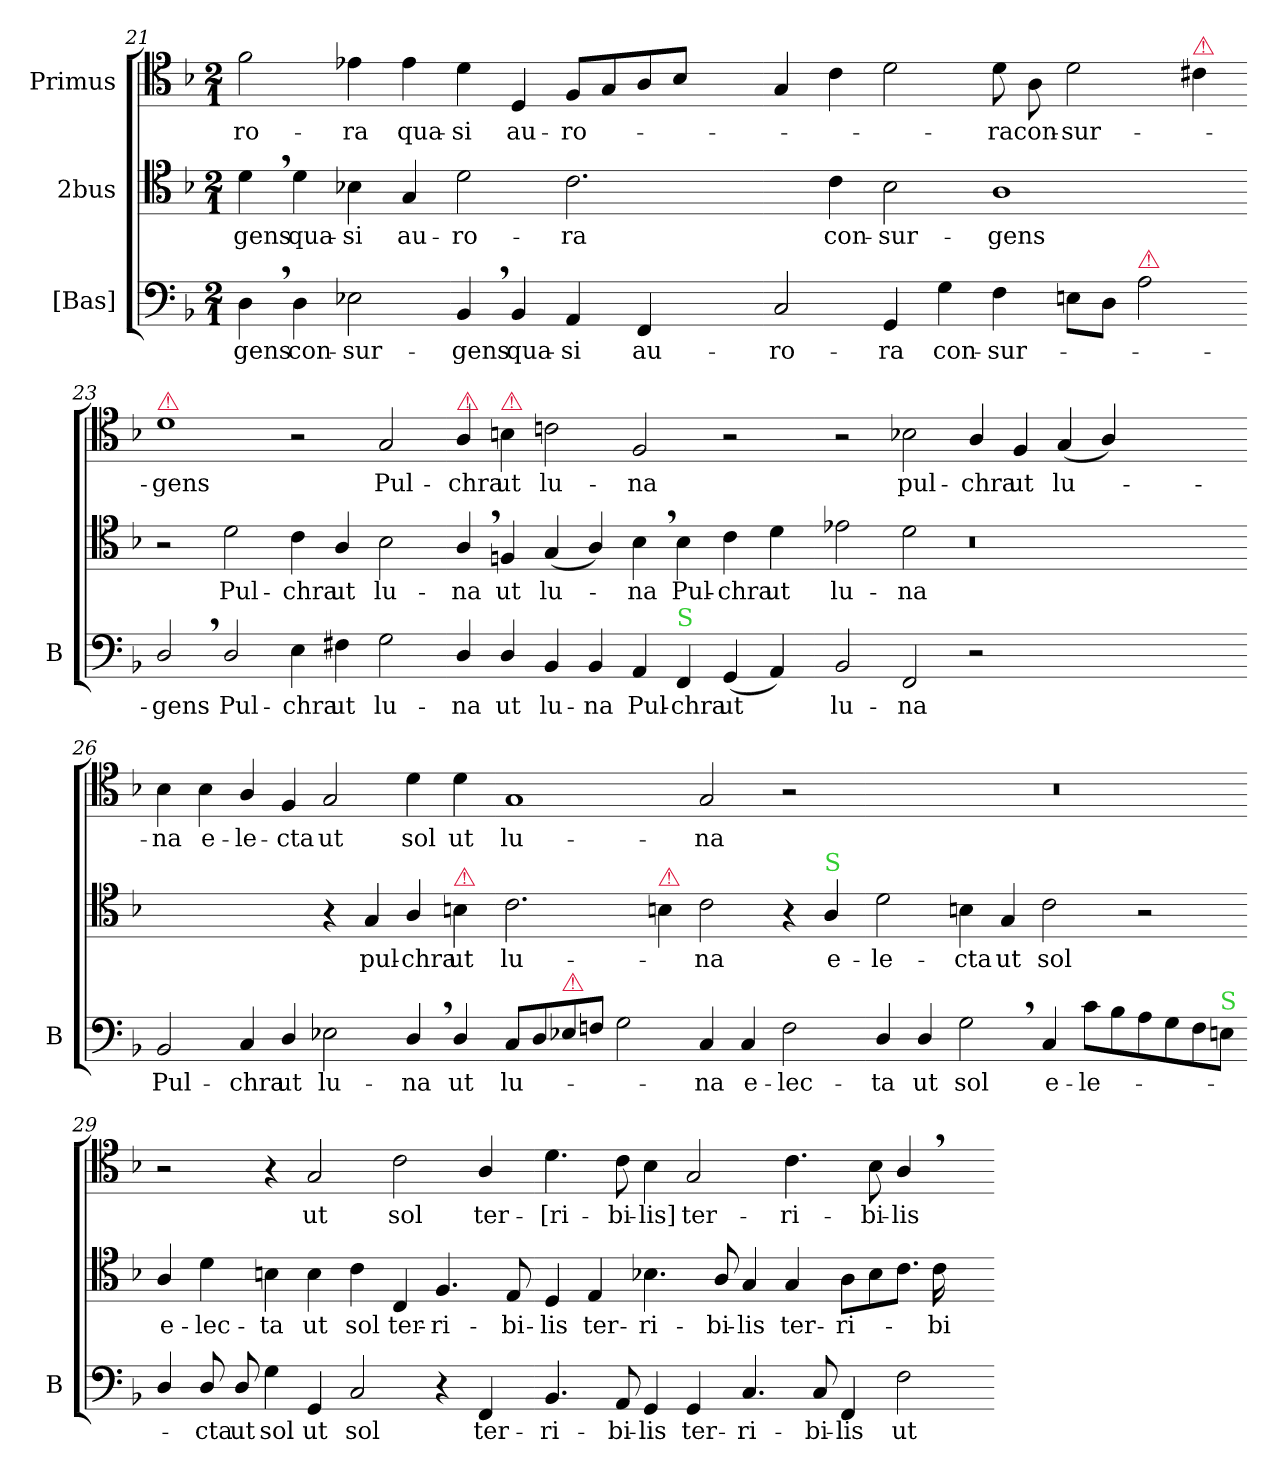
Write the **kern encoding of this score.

**kern	**text	**kern	**text	**kern	**text
*part3	*part3	*part2	*part2	*part1	*part1
*staff3	*staff3	*staff2	*staff2	*staff1	*staff1
*I"[Bas]	*	*I"2bus	*	*I"Primus	*
*I'B	*	*	*	*	*
*clefF4	*	*clefC4	*	*clefC4	*
*k[b-]	*	*k[b-]	*	*k[b-]	*
*M2/1	*	*M2/1	*	*M2/1	*
=21	=21	=21	=21	=21	=21
4D,<\	-gens	4d,<\	-gens	2f\	-ro-
4D\	con-	4d\	qua-	.	.
2E-X\	-sur-	4B-X\	-si	4e-X\	-ra
.	.	4G/	au-	4e-\	qua-
4BB-,</	-gens	2d\	-ro-	4d\	-si
4BB-/	qua-	.	.	4D/	au-
4AA/	-si	2.c\	-ra	8F/L	-ro-
.	.	.	.	8G/	.
4FF/	au-	.	.	8A/	.
.	.	.	.	8B-/J	.
4ryy	.	.	.	4ryy	.
=22-	=22-	=22-	=22-	=22-	=22-
2C/	-ro-	4ryy	.	4G/	.
.	.	4c\	con-	4c\	.
4GG/	-ra	2B-\	-sur-	2d\	.
4G\	con-	.	.	.	.
4F\	-sur-	1A\	-gens	8d\	-ra
.	.	.	.	8A\	con-
8En\L	.	.	.	2d\	-sur-
8D\J	.	.	.	.	.
!LO:TX:a:color=crimson:t=⚠	!	!	!	!	!
2A\	.	.	.	.	.
!	!	!	!	!LO:TX:a:color=crimson:t=⚠	!
.	.	.	.	4c#X\	.
=23-	=23-	=23-	=23-	=23-	=23-
!	!	!	!	!LO:TX:a:color=crimson:t=⚠	!
2D,</	-gens	2r	.	1d\	-gens
2D/	Pul-	2d\	Pul-	.	.
4E\	-chra	4c\	-chra	2r	.
4F#X\	ut	4A/	ut	.	.
2G\	lu-	2B-\	lu-	2G/	Pul-
=24-	=24-	=24-	=24-	=24-	=24-
!	!	!	!	!LO:TX:a:color=crimson:t=⚠	!
4D/	-na	4A,</	-na	4A/	-chra
!	!	!	!	!LO:TX:a:color=crimson:t=⚠	!
4D/	ut	4Fn/	ut	4Bn\	ut
4BB-/	lu-	(4G/	lu-	2cn\	lu-
4BB-/	-na	4A/)	.	.	.
4AA/	Pul-	4B-,<\	-na	2F/	-na
!LO:TX:a:color=limegreen:t=S	!	!	!	!	!
4FF/	-chra	4B-\	Pul-	.	.
(4GG/	ut	4c\	-chra	2r	.
4AA/)	.	4d\	ut	.	.
=25-	=25-	=25-	=25-	=25-	=25-
2BB-/	lu-	2e-X\	lu-	2r	.
!	!	!	!	!	!LO:LY:i
2FF/	-na	2d\	-na	2B-X\	pul-
!LO:N:vis=2	!	!	!	!	!LO:LY:i
1r	.	0r	.	4A/	-chra
!	!	!	!	!	!LO:LY:i
.	.	.	.	4F/	ut
!	!	!	!	!	!LO:LY:i
.	.	.	.	(4G/	lu-
.	.	.	.	4A/)	.
1ryy	.	.	.	1ryy	.
=26-	=26-	=26-	=26-	=26-	=26-
!	!	!	!	!	!LO:LY:i
2BB-/	Pul-	1ryy	.	4B-\	-na
!	!	!	!	!	!LO:LY:i
.	.	.	.	4B-\	e-
!	!	!	!	!	!LO:LY:i
4C/	-chra	.	.	4A/	-le-
!	!	!	!	!	!LO:LY:i
4D/	ut	.	.	4F/	-cta
!	!	!	!	!	!LO:LY:i
2E-X\	lu-	4r	.	2G/	ut
!	!	!	!LO:LY:i	!	!
.	.	4G/	pul-	.	.
!	!	!	!LO:LY:i	!	!LO:LY:i
4D,</	-na	4A/	-chra	4d\	sol
!	!	!LO:TX:a:color=crimson:t=⚠	!	!	!
!	!	!	!LO:LY:i	!	!
4D/	ut	4Bn\	ut	4d\	ut
=27-	=27-	=27-	=27-	=27-	=27-
!	!	!	!LO:LY:i	!	!
8C/L	lu-	2.c\	lu-	1G/	lu-
8D/	.	.	.	.	.
!LO:TX:a:color=crimson:t=⚠	!	!	!	!	!
8E-X/	.	.	.	.	.
8Fn/J	.	.	.	.	.
2G\	.	.	.	.	.
!	!	!LO:TX:a:color=crimson:t=⚠	!	!	!
.	.	4Bn\	.	.	.
!	!	!	!LO:LY:i	!	!
4C/	-na	2c\	-na	2G/	-na
4C/	e-	.	.	.	.
2F\	-lec-	4r	.	2r	.
!	!	!LO:TX:a:color=limegreen:t=S	!	!	!
.	.	4A/	e-	.	.
=28-	=28-	=28-	=28-	=28-	=28-
4D/	-ta	2d\	-le-	0r	.
4D/	ut	.	.	.	.
2G,<\	sol	4Bn\	-cta	.	.
.	.	4G/	ut	.	.
4C/	e-	2c\	sol	.	.
8c\L	-le-	.	.	.	.
8B-\	.	.	.	.	.
8A\	.	2r	.	.	.
8G\	.	.	.	.	.
8F\	.	.	.	.	.
!LO:TX:a:color=limegreen:t=S	!	!	!	!	!
8En\J	.	.	.	.	.
=29-	=29-	=29-	=29-	=29-	=29-
!	!	!	!LO:LY:i	!	!
4D/	.	4A/	e-	2r	.
!	!	!	!LO:LY:i	!	!
8D/	-cta	4d\	-lec-	.	.
8D/	ut	.	.	.	.
!	!	!	!LO:LY:i	!	!
4G\	sol	4Bn\	-ta	4r	.
!	!	!	!LO:LY:i	!	!
4GG/	ut	4B\	ut	2G/	ut
!	!	!	!LO:LY:i	!	!
2C/	sol	4c\	sol	.	.
.	.	4C/	ter-	2c\	sol
4r	.	4.F/	-ri-	.	.
4FF/	ter-	.	.	4A/	ter-
.	.	8E/	-bi-	.	.
=30-	=30-	=30-	=30-	=30-	=30-
4.BB-/	-ri-	4D/	-lis	4.d\	-[ri-
.	.	4E/	ter-	.	.
8AA/	-bi-	.	.	8c\	-bi-
4GG/	-lis	4.B-X\	-ri-	4B-\	-lis]
!	!LO:LY:i	!	!	!	!LO:LY:i
4GG/	ter-	.	.	2G/	ter-
.	.	8A/	-bi-	.	.
!	!LO:LY:i	!	!	!	!
4.C/	-ri-	4G/	-lis	.	.
!	!	!	!LO:LY:i	!	!LO:LY:i
.	.	4G/	ter-	4.c\	-ri-
!	!LO:LY:i	!	!	!	!
8C/	-bi-	.	.	.	.
!	!LO:LY:i	!	!LO:LY:i	!	!
4FF/	-lis	8A\L	-ri-	.	.
!	!	!	!	!	!LO:LY:i
.	.	8B-\	.	8B-\	-bi-
!	!	!	!	!	!LO:LY:i
2F\	ut	8.c\J	.	4A,</	-lis
!	!	!	!LO:LY:i	!	!
.	.	16c\	-bi-	.	.
.	.	4ryy	.	4ryy	.
=-	=-	=-	=-	=-	=-
*-	*-	*-	*-	*-	*-
